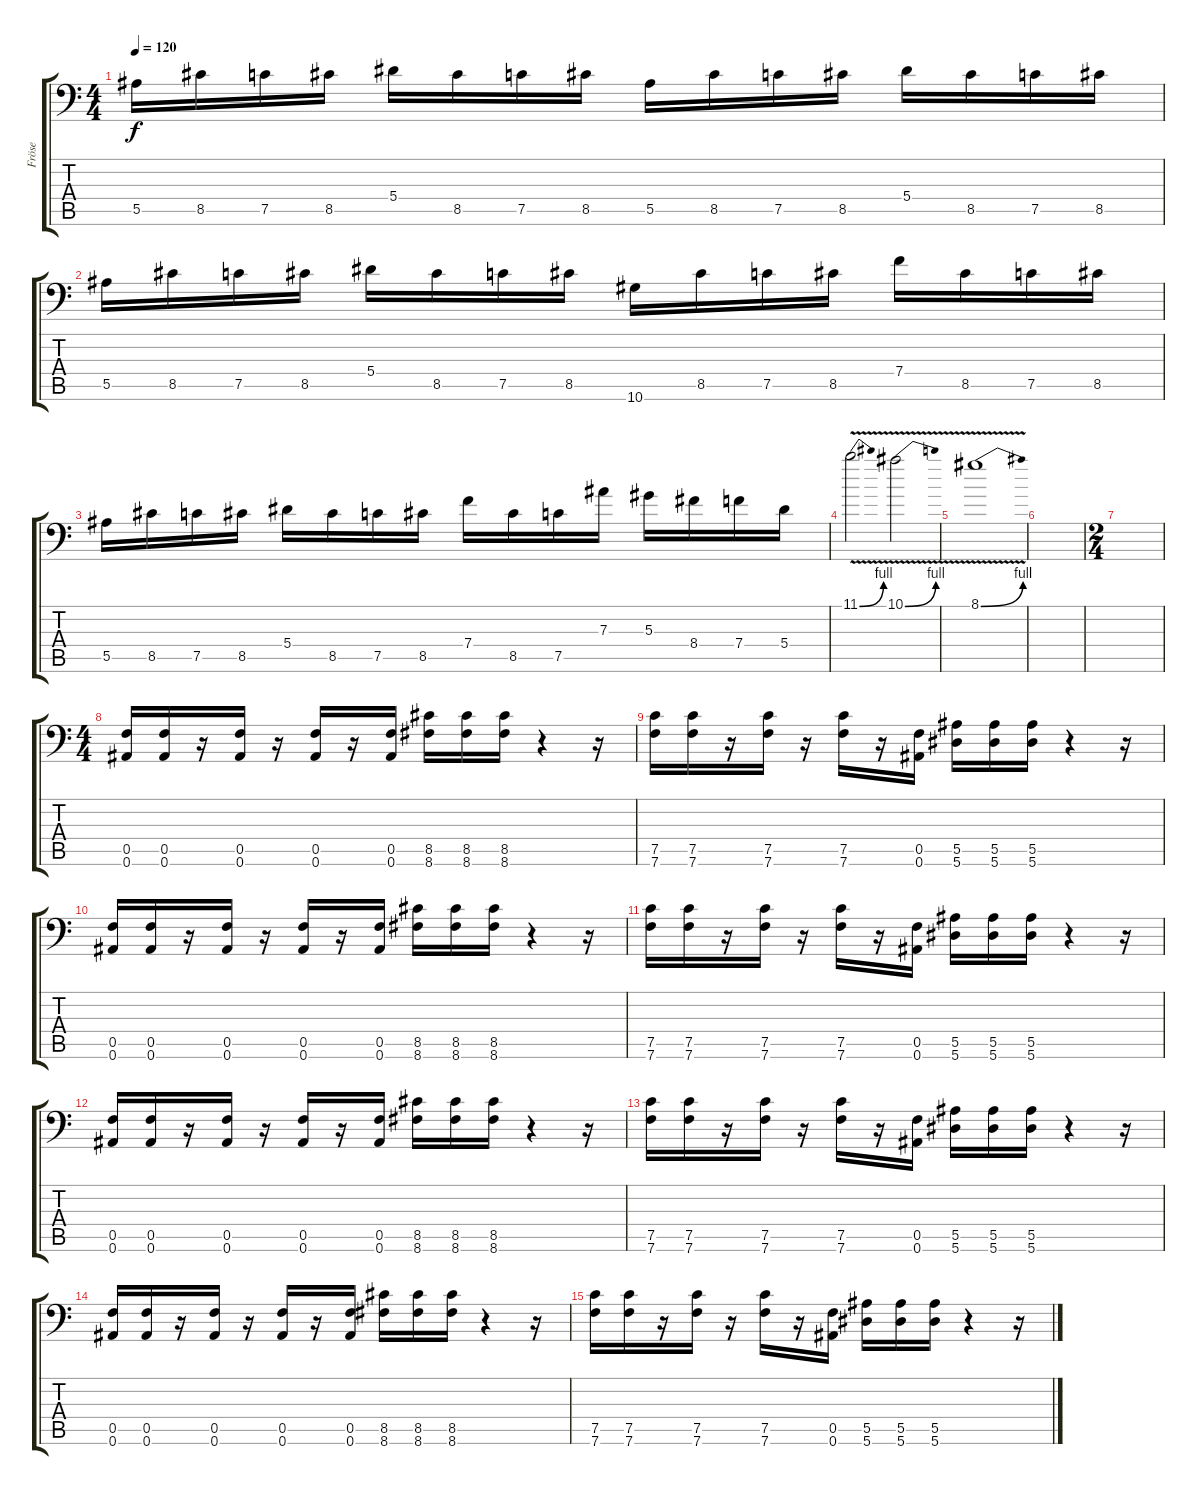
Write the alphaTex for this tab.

\track ("Fröse" "Fröse") {instrument distortionguitar}
\staff {score tabs}
\tuning (C4 G3 Eb3 Bb2 F2 Bb1) {hide}
\ts (4 4)
\tempo 120
\clef f4
\ks c
5.5.16{dy f} 8.5.16 7.5.16 8.5.16 5.4.16 8.5.16 7.5.16 8.5.16 5.5.16 8.5.16 7.5.16 8.5.16 5.4.16 8.5.16 7.5.16 8.5.16 |
5.5.16 8.5.16 7.5.16 8.5.16 5.4.16 8.5.16 7.5.16 8.5.16 10.6.16 8.5.16 7.5.16 8.5.16 7.4.16 8.5.16 7.5.16 8.5.16 |
5.5.16 8.5.16 7.5.16 8.5.16 5.4.16 8.5.16 7.5.16 8.5.16 7.4.16 8.5.16 7.5.16 7.3.16 5.3.16 8.4.16 7.4.16 5.4.16 |
11.1{be (bend 0 0 60 4) v}.2 10.1{be (bend 0 0 60 4) v}.2 |
8.1{be (bend 0 0 60 4) v}.1 |
|
\ts (2 4)
|
\ts (4 4)
(0.5 0.6).16 (0.5 0.6).16 r.16 (0.5 0.6).16 r.16 (0.5 0.6).16 r.16 (0.5 0.6).16 (8.5 8.6).16 (8.5 8.6).16 (8.5 8.6).16 r.4 r.16 |
(7.5 7.6).16 (7.5 7.6).16 r.16 (7.5 7.6).16 r.16 (7.5 7.6).16 r.16 (0.5 0.6).16 (5.5 5.6).16 (5.5 5.6).16 (5.5 5.6).16 r.4 r.16 |
(0.5 0.6).16 (0.5 0.6).16 r.16 (0.5 0.6).16 r.16 (0.5 0.6).16 r.16 (0.5 0.6).16 (8.5 8.6).16 (8.5 8.6).16 (8.5 8.6).16 r.4 r.16 |
(7.5 7.6).16 (7.5 7.6).16 r.16 (7.5 7.6).16 r.16 (7.5 7.6).16 r.16 (0.5 0.6).16 (5.5 5.6).16 (5.5 5.6).16 (5.5 5.6).16 r.4 r.16 |
(0.5 0.6).16 (0.5 0.6).16 r.16 (0.5 0.6).16 r.16 (0.5 0.6).16 r.16 (0.5 0.6).16 (8.5 8.6).16 (8.5 8.6).16 (8.5 8.6).16 r.4 r.16 |
(7.5 7.6).16 (7.5 7.6).16 r.16 (7.5 7.6).16 r.16 (7.5 7.6).16 r.16 (0.5 0.6).16 (5.5 5.6).16 (5.5 5.6).16 (5.5 5.6).16 r.4 r.16 |
(0.5 0.6).16 (0.5 0.6).16 r.16 (0.5 0.6).16 r.16 (0.5 0.6).16 r.16 (0.5 0.6).16 (8.5 8.6).16 (8.5 8.6).16 (8.5 8.6).16 r.4 r.16 |
(7.5 7.6).16 (7.5 7.6).16 r.16 (7.5 7.6).16 r.16 (7.5 7.6).16 r.16 (0.5 0.6).16 (5.5 5.6).16 (5.5 5.6).16 (5.5 5.6).16 r.4 r.16
